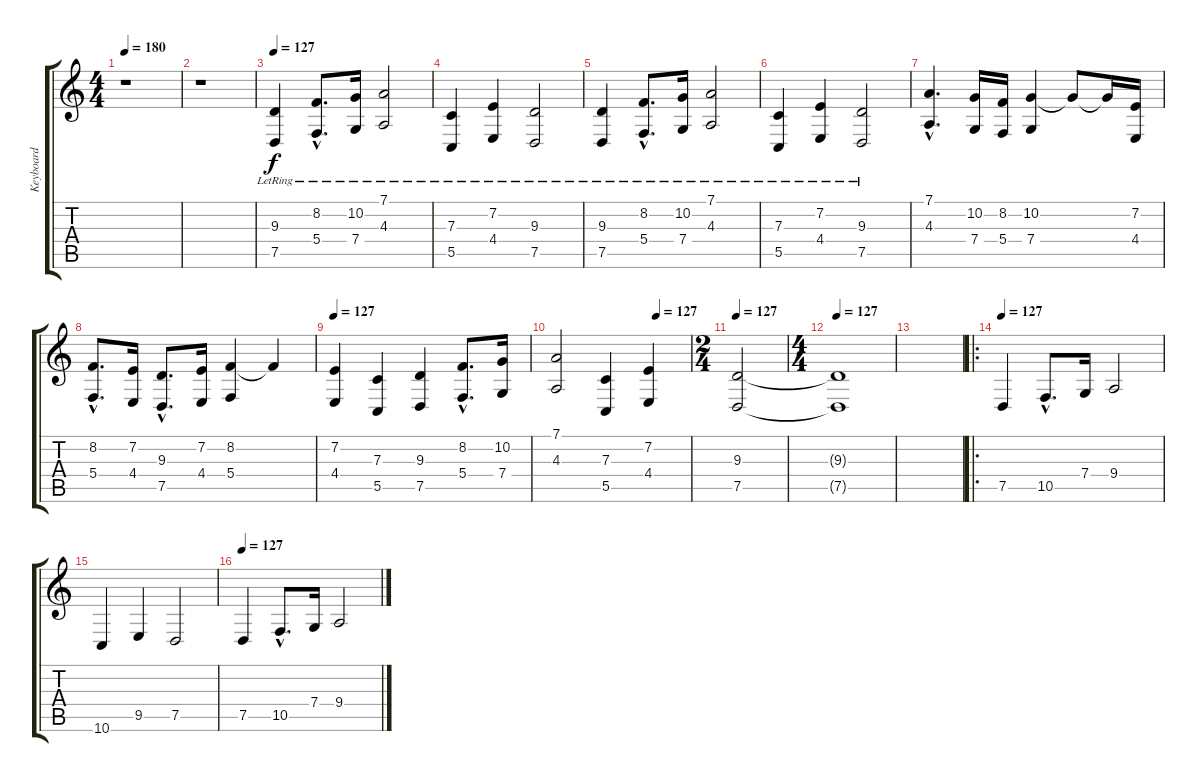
\track ("Keyboard" "Keyboard") {instrument choiraahs}
\staff {score tabs}
\tuning (D4 A3 F3 C3 G2 D2) {hide}
\ts (4 4)
\tempo 180
\clef g2
\ks c
r.1{dy f} |
r.1 |
\tempo 127
(9.3 7.5{lr}).4{volume 12 instrument pizzicatostrings} (8.2{hac} 5.4{hac lr}).8{d} (10.2 7.4{lr}).16 (7.1 4.3{lr}).2 |
(7.3 5.5{lr}).4 (7.2 4.4{lr}).4 (9.3 7.5{lr}).2 |
(9.3 7.5{lr}).4 (8.2{hac} 5.4{hac lr}).8{d} (10.2 7.4{lr}).16 (7.1 4.3{lr}).2 |
(7.3 5.5{lr}).4 (7.2 4.4{lr}).4 (9.3 7.5{lr}).2 |
(7.1{hac} 4.3{hac}).4{d} (10.2 7.4).16 (8.2 5.4).16 (10.2 7.4).4 10.2{t}.8 10.2{t}.16 (7.2 4.4).16 |
(8.2{hac} 5.4{hac}).8{d} (7.2 4.4).16 (9.3{hac} 7.5{hac}).8{d} (7.2 4.4).16 (8.2 5.4).4 8.2{t}.4 |
\tempo 127
(7.2 4.4).4 (7.3 5.5).4 (9.3 7.5).4 (8.2{hac} 5.4{hac}).8{d} (10.2 7.4).16 |
\tempo (127 0.75)
(7.1 4.3).2 (7.3 5.5).4 (7.2 4.4).4 |
\ts (2 4)
\tempo 127
(9.3 7.5).2 |
\ts (4 4)
\tempo 127
(9.3{t} 7.5{t}).1 |
|
\ro
\tempo 127
7.5.4{instrument synthvoice} 10.5{hac}.8{d} 7.4.16 9.4.2 |
10.6.4 9.5.4 7.5.2 |
\tempo 127
7.5.4 10.5{hac}.8{d} 7.4.16 9.4.2
